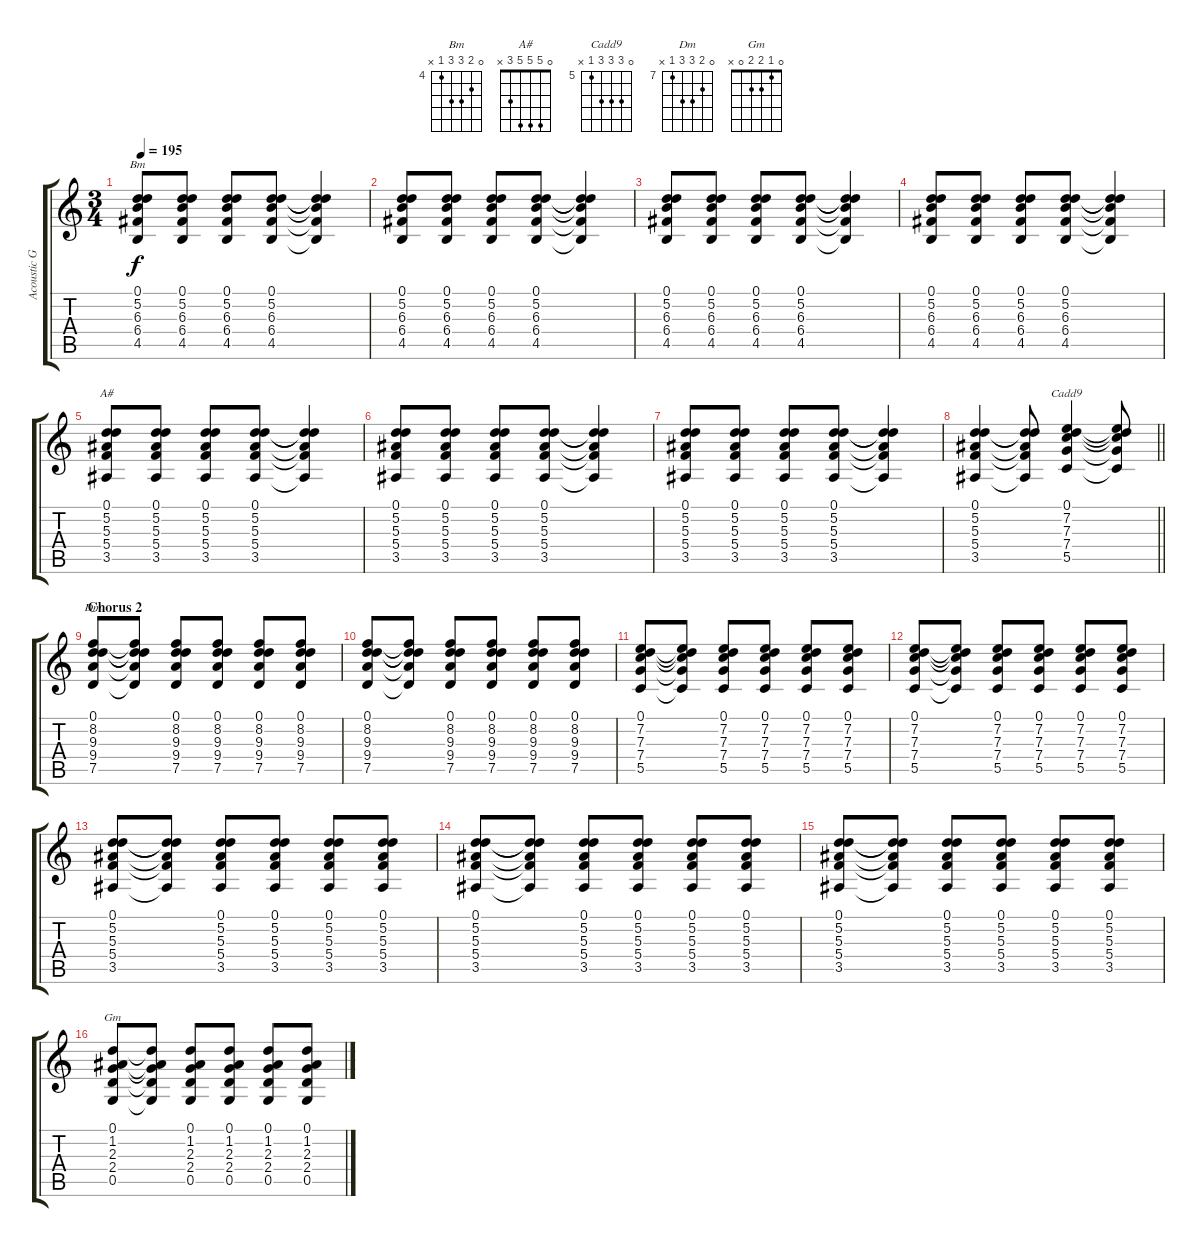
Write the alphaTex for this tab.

\track ("Acoustic Guitar R" "Acoustic G") {instrument acousticguitarsteel}
\staff {score tabs}
\tuning (D4 A3 F3 C3 G2 D2) {hide}
\chord ("Bm" 0 5 6 6 4 x) {firstfret 4}
\chord ("A#" 0 5 5 5 3 x)
\chord ("Cadd9" 0 7 7 7 5 x) {firstfret 5}
\chord ("Dm" 0 8 9 9 7 x) {firstfret 7}
\chord ("Gm" 0 1 2 2 0 x)
\ts (3 4)
\tempo 195
\clef g2
\ks c
(0.1 5.2 6.3 6.4 4.5).8{ch "Bm" dy f} (0.1 5.2 6.3 6.4 4.5).8 (0.1 5.2 6.3 6.4 4.5).8 (0.1 5.2 6.3 6.4 4.5).8 (0.1{t} 5.2{t} 6.3{t} 6.4{t} 4.5{t}).4 |
(0.1 5.2 6.3 6.4 4.5).8 (0.1 5.2 6.3 6.4 4.5).8 (0.1 5.2 6.3 6.4 4.5).8 (0.1 5.2 6.3 6.4 4.5).8 (0.1{t} 5.2{t} 6.3{t} 6.4{t} 4.5{t}).4 |
(0.1 5.2 6.3 6.4 4.5).8 (0.1 5.2 6.3 6.4 4.5).8 (0.1 5.2 6.3 6.4 4.5).8 (0.1 5.2 6.3 6.4 4.5).8 (0.1{t} 5.2{t} 6.3{t} 6.4{t} 4.5{t}).4 |
(0.1 5.2 6.3 6.4 4.5).8 (0.1 5.2 6.3 6.4 4.5).8 (0.1 5.2 6.3 6.4 4.5).8 (0.1 5.2 6.3 6.4 4.5).8 (0.1{t} 5.2{t} 6.3{t} 6.4{t} 4.5{t}).4 |
(0.1 5.2 5.3 5.4 3.5).8{ch "A#"} (0.1 5.2 5.3 5.4 3.5).8 (0.1 5.2 5.3 5.4 3.5).8 (0.1 5.2 5.3 5.4 3.5).8 (0.1{t} 5.2{t} 5.3{t} 5.4{t} 3.5{t}).4 |
(0.1 5.2 5.3 5.4 3.5).8 (0.1 5.2 5.3 5.4 3.5).8 (0.1 5.2 5.3 5.4 3.5).8 (0.1 5.2 5.3 5.4 3.5).8 (0.1{t} 5.2{t} 5.3{t} 5.4{t} 3.5{t}).4 |
(0.1 5.2 5.3 5.4 3.5).8 (0.1 5.2 5.3 5.4 3.5).8 (0.1 5.2 5.3 5.4 3.5).8 (0.1 5.2 5.3 5.4 3.5).8 (0.1{t} 5.2{t} 5.3{t} 5.4{t} 3.5{t}).4 |
\barLineRight lightlight
(0.1 5.2 5.3 5.4 3.5).4 (0.1{t} 5.2{t} 5.3{t} 5.4{t} 3.5{t}).8 (0.1 7.2 7.3 7.4 5.5).4{ch "Cadd9"} (0.1{t} 7.2{t} 7.3{t} 7.4{t} 5.5{t}).8 |
\section ("" "Chorus 2")
(0.1 8.2 9.3 9.4 7.5).8{ch "Dm" volume 13} (0.1{t} 8.2{t} 9.3{t} 9.4{t} 7.5{t}).8 (0.1 8.2 9.3 9.4 7.5).8 (0.1 8.2 9.3 9.4 7.5).8 (0.1 8.2 9.3 9.4 7.5).8 (0.1 8.2 9.3 9.4 7.5).8 |
(0.1 8.2 9.3 9.4 7.5).8 (0.1{t} 8.2{t} 9.3{t} 9.4{t} 7.5{t}).8 (0.1 8.2 9.3 9.4 7.5).8 (0.1 8.2 9.3 9.4 7.5).8 (0.1 8.2 9.3 9.4 7.5).8 (0.1 8.2 9.3 9.4 7.5).8 |
(0.1 7.2 7.3 7.4 5.5).8 (0.1{t} 7.2{t} 7.3{t} 7.4{t} 5.5{t}).8 (0.1 7.2 7.3 7.4 5.5).8 (0.1 7.2 7.3 7.4 5.5).8 (0.1 7.2 7.3 7.4 5.5).8 (0.1 7.2 7.3 7.4 5.5).8 |
(0.1 7.2 7.3 7.4 5.5).8 (0.1{t} 7.2{t} 7.3{t} 7.4{t} 5.5{t}).8 (0.1 7.2 7.3 7.4 5.5).8 (0.1 7.2 7.3 7.4 5.5).8 (0.1 7.2 7.3 7.4 5.5).8 (0.1 7.2 7.3 7.4 5.5).8 |
(0.1 5.2 5.3 5.4 3.5).8 (0.1{t} 5.2{t} 5.3{t} 5.4{t} 3.5{t}).8 (0.1 5.2 5.3 5.4 3.5).8 (0.1 5.2 5.3 5.4 3.5).8 (0.1 5.2 5.3 5.4 3.5).8 (0.1 5.2 5.3 5.4 3.5).8 |
(0.1 5.2 5.3 5.4 3.5).8 (0.1{t} 5.2{t} 5.3{t} 5.4{t} 3.5{t}).8 (0.1 5.2 5.3 5.4 3.5).8 (0.1 5.2 5.3 5.4 3.5).8 (0.1 5.2 5.3 5.4 3.5).8 (0.1 5.2 5.3 5.4 3.5).8 |
(0.1 5.2 5.3 5.4 3.5).8 (0.1{t} 5.2{t} 5.3{t} 5.4{t} 3.5{t}).8 (0.1 5.2 5.3 5.4 3.5).8 (0.1 5.2 5.3 5.4 3.5).8 (0.1 5.2 5.3 5.4 3.5).8 (0.1 5.2 5.3 5.4 3.5).8 |
(0.1 1.2 2.3 2.4 0.5).8{ch "Gm"} (0.1{t} 1.2{t} 2.3{t} 2.4{t} 0.5{t}).8 (0.1 1.2 2.3 2.4 0.5).8 (0.1 1.2 2.3 2.4 0.5).8 (0.1 1.2 2.3 2.4 0.5).8 (0.1 1.2 2.3 2.4 0.5).8
